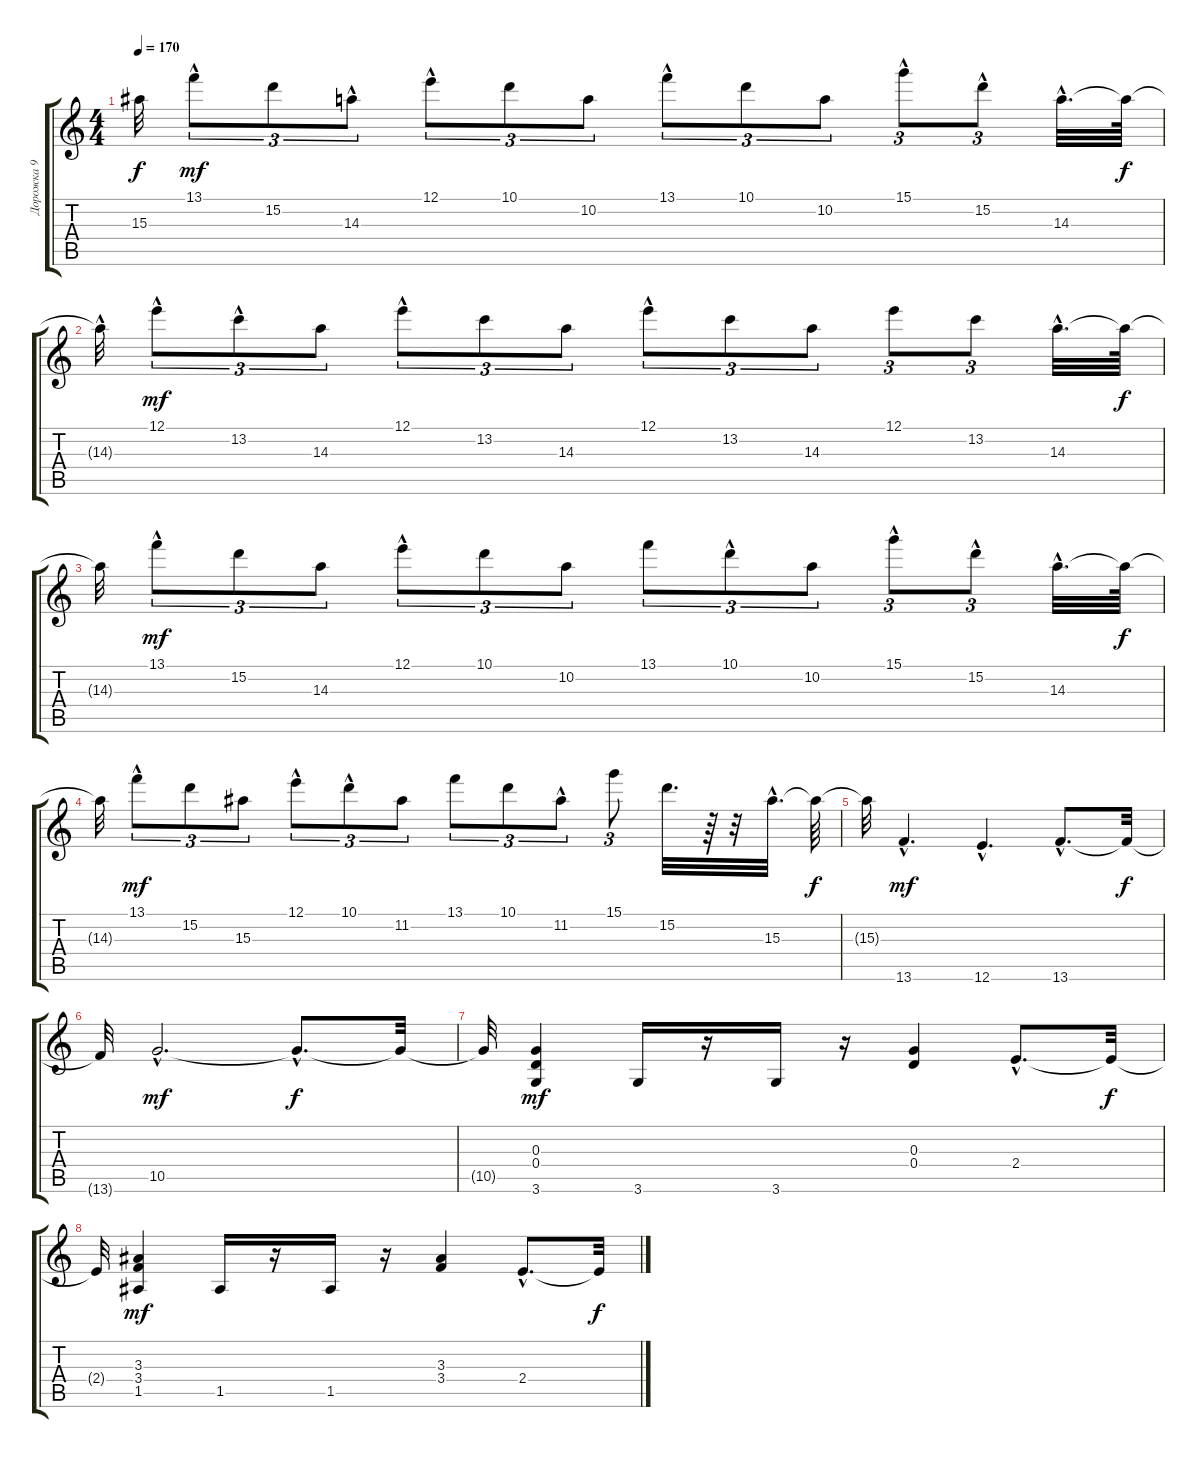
\track ("Дорожка 9" "Дорожка 9") {instrument overdrivenguitar}
\staff {score tabs}
\tuning (E4 B3 G3 D3 A2 E2) {hide}
\ts (4 4)
\tempo 170
\clef g2
\ks c
15.3{t}.32{dy f} 13.1{hac}.8{tu (3 2) dy mf} 15.2.8{tu (3 2)} 14.3{hac}.8{tu (3 2)} 12.1{hac}.8{tu (3 2)} 10.1.8{tu (3 2)} 10.2.8{tu (3 2)} 13.1{hac}.8{tu (3 2)} 10.1.8{tu (3 2)} 10.2.8{tu (3 2)} 15.1{hac}.8{tu (3 2)} 15.2{hac}.8{tu (3 2)} 14.3{hac}.32{d} 14.3{t}.64{dy f} |
14.3{hac t}.32 12.1{hac}.8{tu (3 2) dy mf} 13.2{hac}.8{tu (3 2)} 14.3.8{tu (3 2)} 12.1{hac}.8{tu (3 2)} 13.2.8{tu (3 2)} 14.3.8{tu (3 2)} 12.1{hac}.8{tu (3 2)} 13.2.8{tu (3 2)} 14.3.8{tu (3 2)} 12.1.8{tu (3 2)} 13.2.8{tu (3 2)} 14.3{hac}.32{d} 14.3{t}.64{dy f} |
14.3{t}.32 13.1{hac}.8{tu (3 2) dy mf} 15.2.8{tu (3 2)} 14.3.8{tu (3 2)} 12.1{hac}.8{tu (3 2)} 10.1.8{tu (3 2)} 10.2.8{tu (3 2)} 13.1.8{tu (3 2)} 10.1{hac}.8{tu (3 2)} 10.2.8{tu (3 2)} 15.1{hac}.8{tu (3 2)} 15.2{hac}.8{tu (3 2)} 14.3{hac}.32{d} 14.3{t}.64{dy f} |
14.3{t}.32 13.1{hac}.8{tu (3 2) dy mf} 15.2.8{tu (3 2)} 15.3.8{tu (3 2)} 12.1{hac}.8{tu (3 2)} 10.1{hac}.8{tu (3 2)} 11.2.8{tu (3 2)} 13.1.8{tu (3 2)} 10.1.8{tu (3 2)} 11.2{hac}.8{tu (3 2)} 15.1.8{tu (3 2)} 15.2.32{d} r.64 r.32 15.3{hac}.32{d} 15.3{t}.64{dy f} |
15.3{t}.32 13.6{hac}.4{d dy mf} 12.6{hac}.4{d} 13.6{hac}.8{d} 13.6{t}.32{dy f} |
13.6{t}.32 10.5{hac}.2{d dy mf} 10.5{hac t}.8{d dy f} 10.5{t}.32 |
10.5{t}.32 (0.3 0.4 3.6).4{dy mf} 3.6.16 r.16 3.6.16 r.16 (0.3 0.4).4 2.4{hac}.8{d} 2.4{t}.32{dy f} |
2.4{t}.32 (3.3 3.4 1.5).4{dy mf} 1.5.16 r.16 1.5.16 r.16 (3.3 3.4).4 2.4{hac}.8{d} 2.4{t}.32{dy f}
